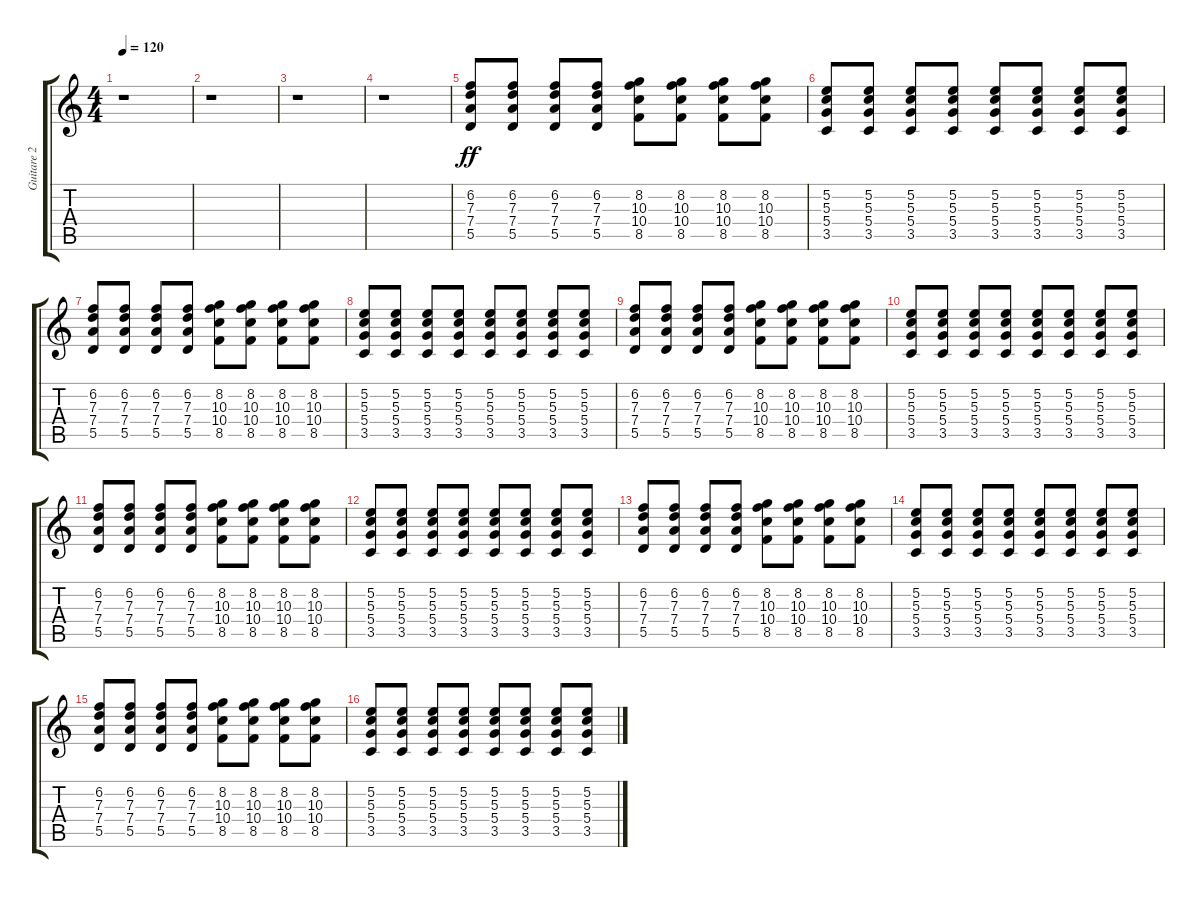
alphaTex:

\track ("Guitare 2" "Guitare 2") {instrument overdrivenguitar}
\staff {score tabs}
\tuning (E4 B3 G3 D3 A2 E2) {hide}
\ts (4 4)
\tempo 120
\clef g2
\ks c
r.1{dy ff instrument overdrivenguitar} |
r.1 |
r.1 |
r.1 |
(6.2 7.3 7.4 5.5).8 (6.2 7.3 7.4 5.5).8 (6.2 7.3 7.4 5.5).8 (6.2 7.3 7.4 5.5).8 (8.2 10.3 10.4 8.5).8 (8.2 10.3 10.4 8.5).8 (8.2 10.3 10.4 8.5).8 (8.2 10.3 10.4 8.5).8 |
(5.2 5.3 5.4 3.5).8 (5.2 5.3 5.4 3.5).8 (5.2 5.3 5.4 3.5).8 (5.2 5.3 5.4 3.5).8 (5.2 5.3 5.4 3.5).8 (5.2 5.3 5.4 3.5).8 (5.2 5.3 5.4 3.5).8 (5.2 5.3 5.4 3.5).8 |
(6.2 7.3 7.4 5.5).8 (6.2 7.3 7.4 5.5).8 (6.2 7.3 7.4 5.5).8 (6.2 7.3 7.4 5.5).8 (8.2 10.3 10.4 8.5).8 (8.2 10.3 10.4 8.5).8 (8.2 10.3 10.4 8.5).8 (8.2 10.3 10.4 8.5).8 |
(5.2 5.3 5.4 3.5).8 (5.2 5.3 5.4 3.5).8 (5.2 5.3 5.4 3.5).8 (5.2 5.3 5.4 3.5).8 (5.2 5.3 5.4 3.5).8 (5.2 5.3 5.4 3.5).8 (5.2 5.3 5.4 3.5).8 (5.2 5.3 5.4 3.5).8 |
(6.2 7.3 7.4 5.5).8 (6.2 7.3 7.4 5.5).8 (6.2 7.3 7.4 5.5).8 (6.2 7.3 7.4 5.5).8 (8.2 10.3 10.4 8.5).8 (8.2 10.3 10.4 8.5).8 (8.2 10.3 10.4 8.5).8 (8.2 10.3 10.4 8.5).8 |
(5.2 5.3 5.4 3.5).8 (5.2 5.3 5.4 3.5).8 (5.2 5.3 5.4 3.5).8 (5.2 5.3 5.4 3.5).8 (5.2 5.3 5.4 3.5).8 (5.2 5.3 5.4 3.5).8 (5.2 5.3 5.4 3.5).8 (5.2 5.3 5.4 3.5).8 |
(6.2 7.3 7.4 5.5).8 (6.2 7.3 7.4 5.5).8 (6.2 7.3 7.4 5.5).8 (6.2 7.3 7.4 5.5).8 (8.2 10.3 10.4 8.5).8 (8.2 10.3 10.4 8.5).8 (8.2 10.3 10.4 8.5).8 (8.2 10.3 10.4 8.5).8 |
(5.2 5.3 5.4 3.5).8 (5.2 5.3 5.4 3.5).8 (5.2 5.3 5.4 3.5).8 (5.2 5.3 5.4 3.5).8 (5.2 5.3 5.4 3.5).8 (5.2 5.3 5.4 3.5).8 (5.2 5.3 5.4 3.5).8 (5.2 5.3 5.4 3.5).8 |
(6.2 7.3 7.4 5.5).8 (6.2 7.3 7.4 5.5).8 (6.2 7.3 7.4 5.5).8 (6.2 7.3 7.4 5.5).8 (8.2 10.3 10.4 8.5).8 (8.2 10.3 10.4 8.5).8 (8.2 10.3 10.4 8.5).8 (8.2 10.3 10.4 8.5).8 |
(5.2 5.3 5.4 3.5).8 (5.2 5.3 5.4 3.5).8 (5.2 5.3 5.4 3.5).8 (5.2 5.3 5.4 3.5).8 (5.2 5.3 5.4 3.5).8 (5.2 5.3 5.4 3.5).8 (5.2 5.3 5.4 3.5).8 (5.2 5.3 5.4 3.5).8 |
(6.2 7.3 7.4 5.5).8 (6.2 7.3 7.4 5.5).8 (6.2 7.3 7.4 5.5).8 (6.2 7.3 7.4 5.5).8 (8.2 10.3 10.4 8.5).8 (8.2 10.3 10.4 8.5).8 (8.2 10.3 10.4 8.5).8 (8.2 10.3 10.4 8.5).8 |
(5.2 5.3 5.4 3.5).8 (5.2 5.3 5.4 3.5).8 (5.2 5.3 5.4 3.5).8 (5.2 5.3 5.4 3.5).8 (5.2 5.3 5.4 3.5).8 (5.2 5.3 5.4 3.5).8 (5.2 5.3 5.4 3.5).8 (5.2 5.3 5.4 3.5).8
